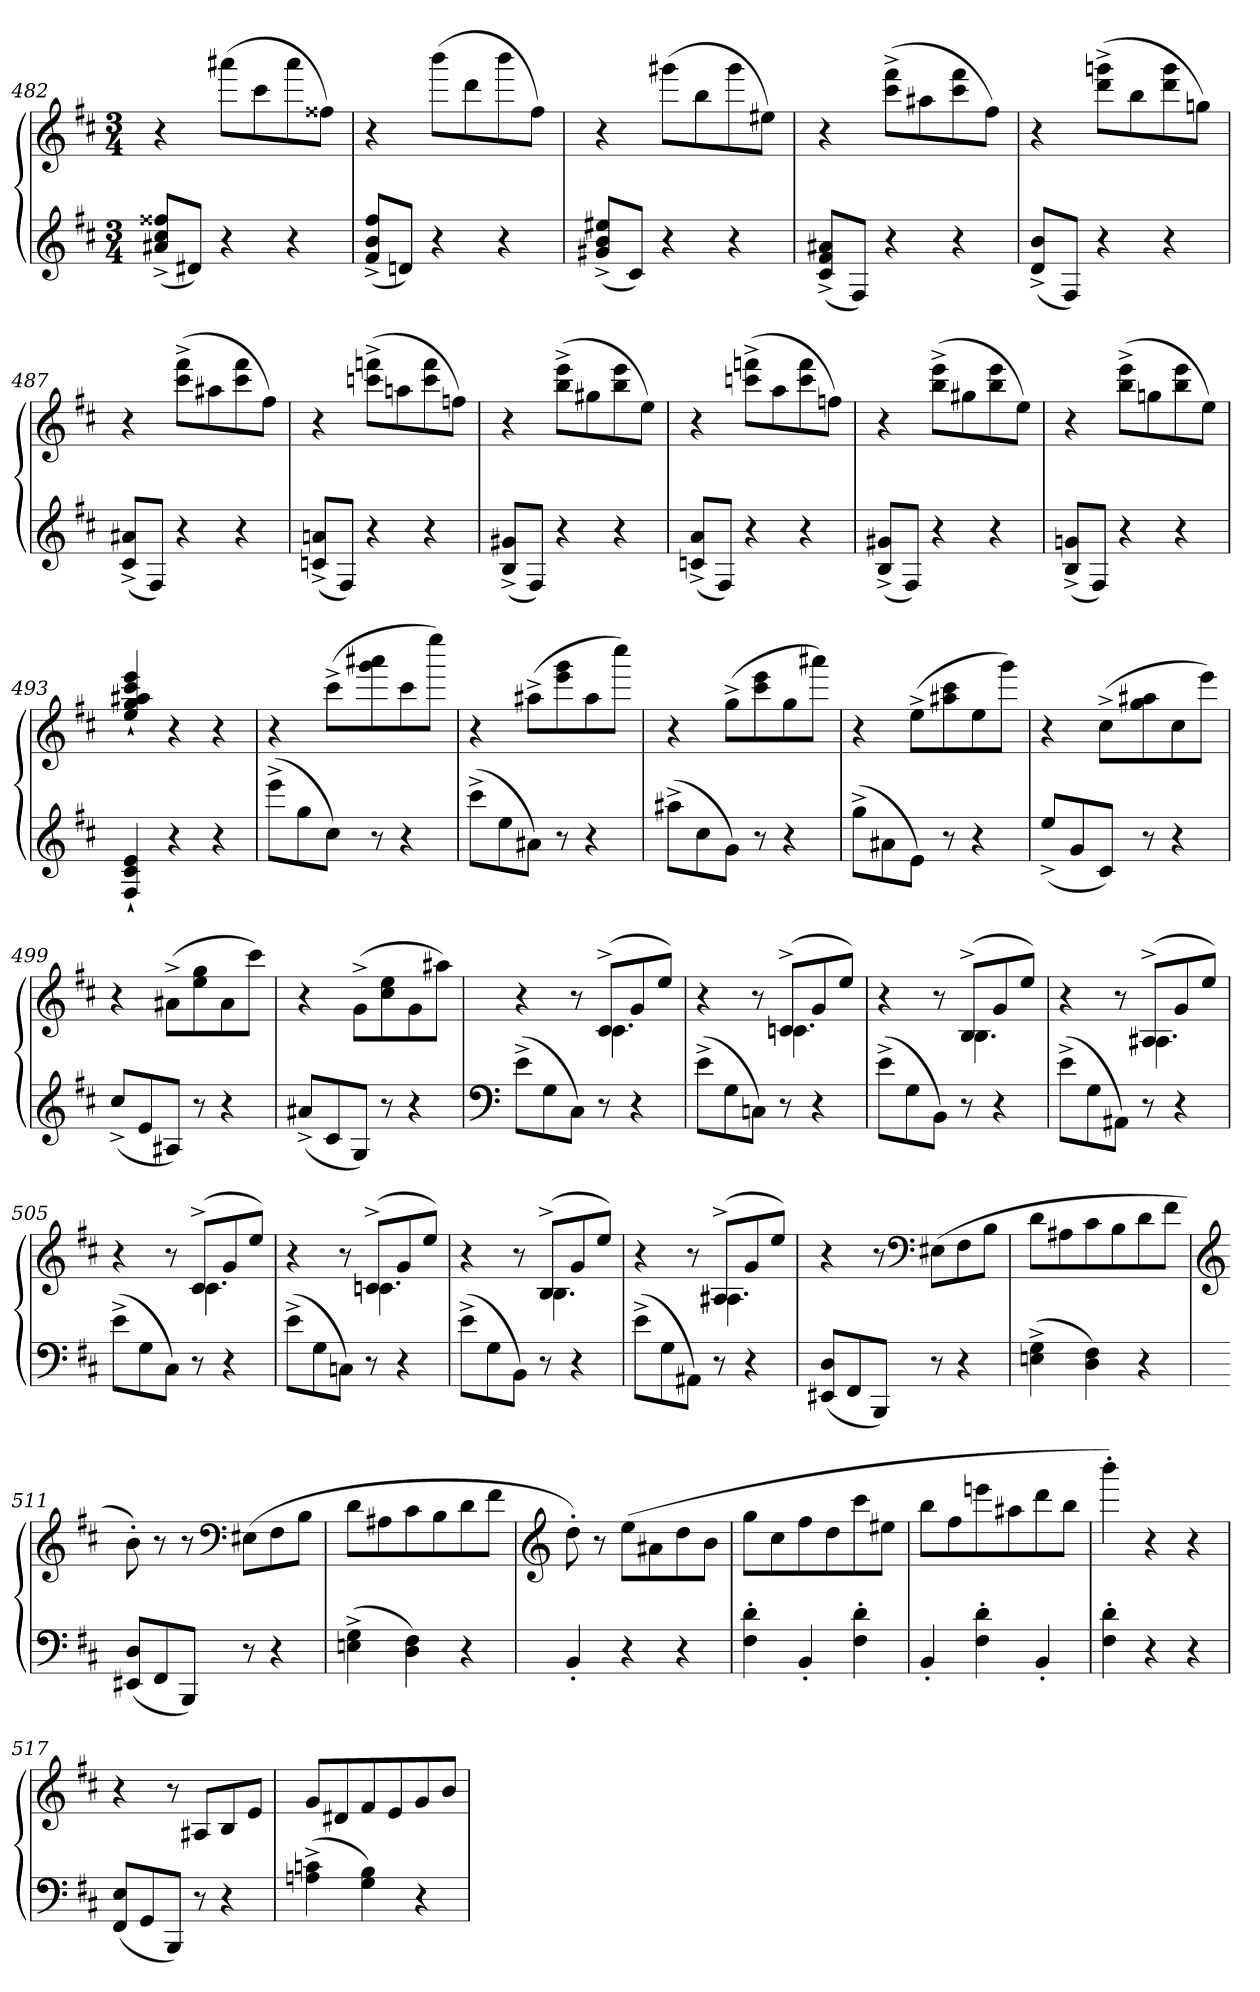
**kern	**kern
*part1	*part1
*staff2	*staff1
*clefG2	*clefG2
*k[f#c#]	*k[f#c#]
*M3/4	*M3/4
=482	=482
(8a#X^/ 8cc#^/ 8ff##X^/L	4r
8d#X/J)	.
4r	(8aaa#X\L
.	8ccc#\
4r	8aaa#\
.	8ff##X\J)
=483	=483
(8f#^/ 8b^/ 8ff#^/L	4r
8dn/J)	.
4r	(8bbb\L
.	8ddd\
4r	8bbb\
.	8ff#\J)
=484	=484
(8g#X^/ 8b^/ 8ee#X^/L	4r
8c#/J)	.
4r	(8ggg#X\L
.	8bb\
4r	8ggg#\
.	8ee#X\J)
=485	=485
(8c#^/ 8f#^/ 8a#X^/L	4r
8F#/J)	.
4r	(8ccc#^\ 8fff#^\L
.	8aa#X\
4r	8ccc#\ 8fff#\
.	8ff#\J)
=486	=486
(8d^/ 8b^/L	4r
8F#/J)	.
4r	(8ddd^\ 8gggn^\L
.	8bb\
4r	8ddd\ 8ggg\
.	8ggn\J)
=487	=487
(8c#^/ 8a#X^/L	4r
8F#/J)	.
4r	(8ccc#^\ 8fff#^\L
.	8aa#X\
4r	8ccc#\ 8fff#\
.	8ff#\J)
=488	=488
(8cn^/ 8an^/L	4r
8F#/J)	.
4r	(8cccn^\ 8fffn^\L
.	8aan\
4r	8ccc\ 8fff\
.	8ffn\J)
=489	=489
(8B^/ 8g#X^/L	4r
8F#/J)	.
4r	(8bb^\ 8eee^\L
.	8gg#X\
4r	8bb\ 8eee\
.	8ee\J)
=490	=490
(8cn^/ 8a^/L	4r
8F#/J)	.
4r	(8cccn^\ 8fffn^\L
.	8aa\
4r	8ccc\ 8fff\
.	8ffn\J)
=491	=491
(8B^/ 8g#X^/L	4r
8F#/J)	.
4r	(8bb^\ 8eee^\L
.	8gg#X\
4r	8bb\ 8eee\
.	8ee\J)
=492	=492
(8B^/ 8gn^/L	4r
8F#/J)	.
4r	(8bb^\ 8eee^\L
.	8ggn\
4r	8bb\ 8eee\
.	8ee\J)
=493	=493
4F#`/ 4c#`/ 4e`/	4ee`/ 4gg`/ 4aa#X`/ 4ccc#`/ 4eee`/
4r	4r
4r	4r
=494	=494
(8eee^\L	4r
8gg\	.
8cc#\J)	(8ccc#^\L
8r	8ggg\ 8aaa#X\
4r	8ccc#\
.	8eeee\J)
=495	=495
(8ccc#^\L	4r
8ee\	.
8a#X\J)	(8aa#X^\L
8r	8eee\ 8ggg\
4r	8aa#\
.	8cccc#\J)
=496	=496
(8aa#X^\L	4r
8cc#\	.
8g\J)	(8gg^\L
8r	8ccc#\ 8eee\
4r	8gg\
.	8aaa#X\J)
=497	=497
(8gg^\L	4r
8a#X\	.
8e\J)	(8ee^\L
8r	8aa#X\ 8ccc#\
4r	8ee\
.	8ggg\J)
=498	=498
(8ee^/L	4r
8g/	.
8c#/J)	(8cc#^\L
8r	8gg\ 8aa#X\
4r	8cc#\
.	8eee\J)
=499	=499
(8cc#^/L	4r
8e/	.
8A#X/J)	(8a#X^\L
8r	8ee\ 8gg\
4r	8a#\
.	8ccc#\J)
=500	=500
(8a#X^/L	4r
8c#/	.
8G/J)	(8g^\L
8r	8cc#\ 8ee\
4r	8g\
.	8aa#X\J)
=501	=501
*clefF4	*
*	*^
(8e^\L	4r	4.ryy
8G\	.	.
8C#\J)	8r	.
8r	(8c#^/L	4.c#\
4r	8g/	.
.	8ee/J)	.
=502	=502	=502
(8e^\L	4r	4.ryy
8G\	.	.
8Cn\J)	8r	.
8r	(8cn^/L	4.cn\
4r	8g/	.
.	8ee/J)	.
=503	=503	=503
(8e^\L	4r	4.ryy
8G\	.	.
8BB\J)	8r	.
8r	(8B^/L	4.B\
4r	8g/	.
.	8ee/J)	.
=504	=504	=504
(8e^\L	4r	4.ryy
8G\	.	.
8AA#X\J)	8r	.
8r	(8A#X^/L	4.A#X\
4r	8g/	.
.	8ee/J)	.
=505	=505	=505
(8e^\L	4r	4.ryy
8G\	.	.
8C#\J)	8r	.
8r	(8c#^/L	4.c#\
4r	8g/	.
.	8ee/J)	.
=506	=506	=506
(8e^\L	4r	4.ryy
8G\	.	.
8Cn\J)	8r	.
8r	(8cn^/L	4.cn\
4r	8g/	.
.	8ee/J)	.
=507	=507	=507
(8e^\L	4r	4.ryy
8G\	.	.
8BB\J)	8r	.
8r	(8B^/L	4.B\
4r	8g/	.
.	8ee/J)	.
=508	=508	=508
(8e^\L	4r	4.ryy
8G\	.	.
8AA#X\J)	8r	.
8r	(8A#X^/L	4.A#X\
4r	8g/	.
.	8ee/J)	.
*	*v	*v
=509	=509
(8EE#X/ 8D/L	4r
8FF#/	.
8BBB/J)	8r
*	*clefF4
8r	(8E#X\L
4r	8F#\
.	8B\J
=510	=510
(4En^\ 4G^\	8d\L
.	8A#X\
4D\ 4F#\)	8c#\
.	8B\
4r	8d\
.	8f#\J
=511	=511
*	*clefG2
(8EE#X/ 8D/L	8b'\)
8FF#/	8r
8BBB/J)	8r
*	*clefF4
8r	(8E#X\L
4r	8F#\
.	8B\J
=512	=512
(4En^\ 4G^\	8d\L
.	8A#X\
4D\ 4F#\)	8c#\
.	8B\
4r	8d\
.	8f#\J
=513	=513
*	*clefG2
4BB'/	8dd'\)
.	8r
4r	(8ee\L
.	8a#X\
4r	8dd\
.	8b\J
=514	=514
4F#'\ 4d'\	8gg\L
.	8cc#\
4BB'/	8ff#\
.	8dd\
4F#'\ 4d'\	8ccc#\
.	8ee#X\J
=515	=515
4BB'/	8bb\L
.	8ff#\
4F#'\ 4d'\	8eeen\
.	8aa#X\
4BB'/	8ddd\
.	8bb\J
=516	=516
4F#'\ 4d'\	4bbb'\)
4r	4r
4r	4r
=517	=517
(8FF#/ 8E/L	4r
8GG/	.
8BBB/J)	8r
8r	8A#X/L
4r	8B/
.	8e/J
=518	=518
(4An^\ 4cn^\	8g/L
.	8d#X/
4G\ 4B\)	8f#/
.	8e/
4r	8g/
.	8b/J
=	=
*-	*-
